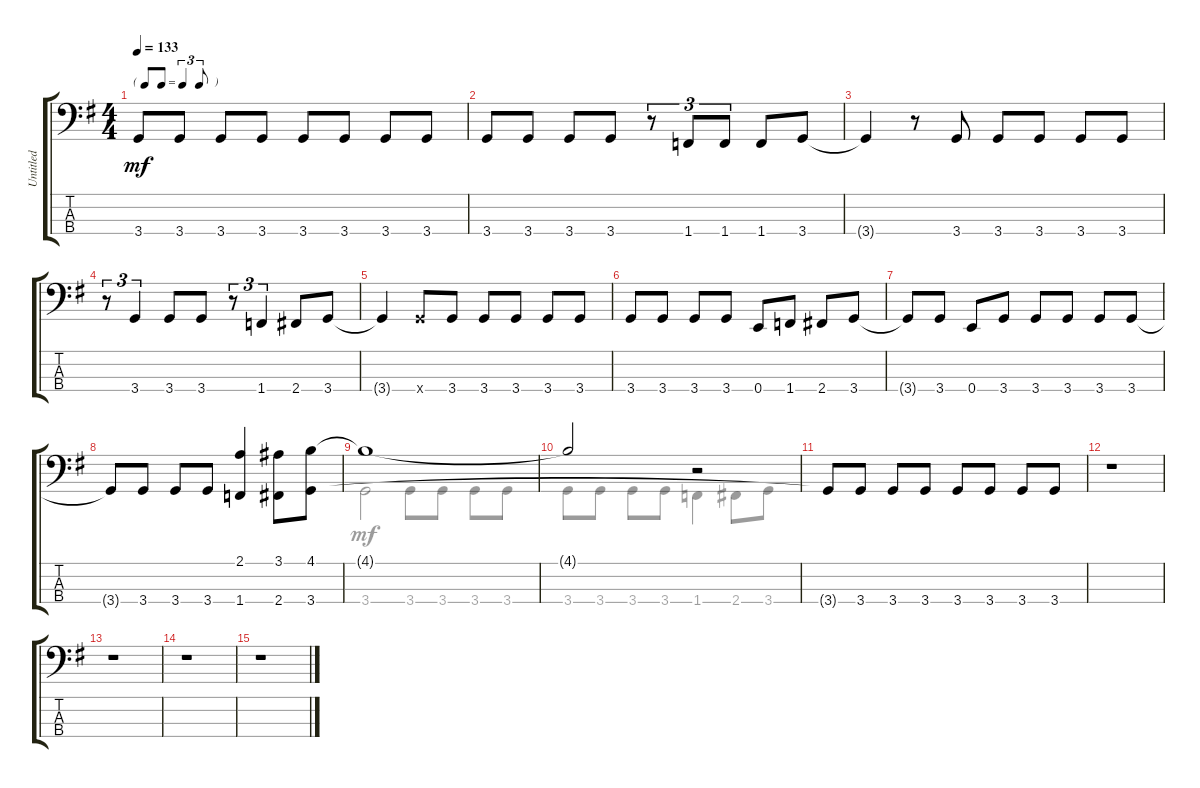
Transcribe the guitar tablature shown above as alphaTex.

\track ("Untitled" "Untitled") {instrument electricbasspick}
\staff {score tabs}
\tuning (G2 D2 A1 E1) {hide}
\voice
\ts (4 4)
\tf triplet8th
\tempo 133
\clef f4
\ks g
3.4.8{dy mf} 3.4.8 3.4.8 3.4.8 3.4.8 3.4.8 3.4.8 3.4.8 |
3.4.8 3.4.8 3.4.8 3.4.8 r.8{tu (3 2)} 1.4.8{tu (3 2)} 1.4.8{tu (3 2)} 1.4.8 3.4.8 |
3.4{t}.4 r.8 3.4.8 3.4.8 3.4.8 3.4.8 3.4.8 |
r.8{tu (3 2)} 3.4.4{tu (3 2)} 3.4.8 3.4.8 r.8{tu (3 2)} 1.4.4{tu (3 2)} 2.4.8 3.4.8 |
3.4{t}.4 3.4{x}.8 3.4.8 3.4.8 3.4.8 3.4.8 3.4.8 |
3.4.8 3.4.8 3.4.8 3.4.8 0.4.8 1.4.8 2.4.8 3.4.8 |
3.4{t}.8 3.4.8 0.4.8 3.4.8 3.4.8 3.4.8 3.4.8 3.4.8 |
3.4{t}.8 3.4.8 3.4.8 3.4.8 (2.1 1.4).4 (3.1 2.4).8 (4.1 3.4).8 |
4.1{t}.1 |
4.1{t}.2 r.2 |
3.4{t}.8 3.4.8 3.4.8 3.4.8 3.4.8 3.4.8 3.4.8 3.4.8 |
r.1 |
r.1 |
r.1 |
r.1
\voice
\clef f4
\ottava regular
\simile none
\ks g
|
|
|
|
|
|
|
|
3.4.2 3.4.8 3.4.8 3.4.8 3.4.8 |
3.4.8 3.4.8 3.4.8 3.4.8 1.4.4 2.4.8 3.4.8 |
|
|
|
|
